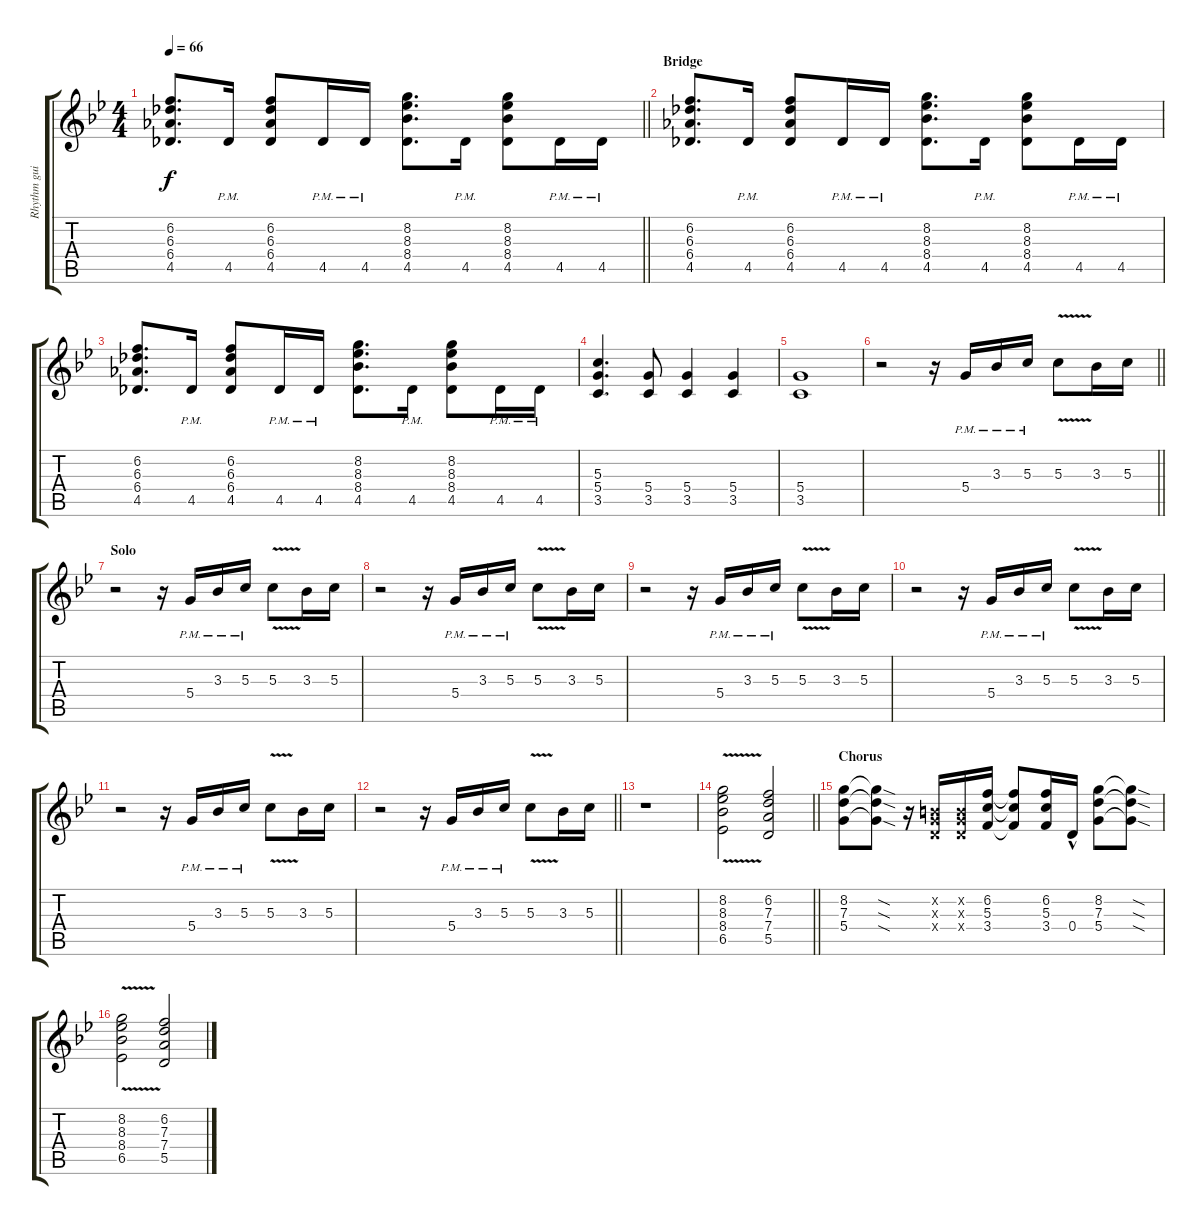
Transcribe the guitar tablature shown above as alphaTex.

\track ("Rhythm guitar" "Rhythm gui") {instrument distortionguitar}
\staff {score tabs}
\tuning (E4 B3 G3 D3 A2 E2) {hide}
\ts (4 4)
\tempo 66
\clef g2
\barLineRight lightlight
\ks bb
(6.2 6.3 6.4 4.5).8{d dy f} 4.5{pm}.16 (6.2 6.3 6.4 4.5).8 4.5{pm}.16 4.5{pm}.16 (8.2 8.3 8.4 4.5).8{d} 4.5{pm}.16 (8.2 8.3 8.4 4.5).8 4.5{pm}.16 4.5{pm}.16 |
\section ("" "Bridge")
(6.2 6.3 6.4 4.5).8{d} 4.5{pm}.16 (6.2 6.3 6.4 4.5).8 4.5{pm}.16 4.5{pm}.16 (8.2 8.3 8.4 4.5).8{d} 4.5{pm}.16 (8.2 8.3 8.4 4.5).8 4.5{pm}.16 4.5{pm}.16 |
(6.2 6.3 6.4 4.5).8{d} 4.5{pm}.16 (6.2 6.3 6.4 4.5).8 4.5{pm}.16 4.5{pm}.16 (8.2 8.3 8.4 4.5).8{d} 4.5{pm}.16 (8.2 8.3 8.4 4.5).8 4.5{pm}.16 4.5{pm}.16 |
(5.3 5.4 3.5).4{d} (5.4 3.5).8 (5.4 3.5).4 (5.4 3.5).4 |
(5.4 3.5).1 |
\barLineRight lightlight
r.2 r.16 5.4{pm}.16 3.3{pm}.16 5.3{pm}.16 5.3{v}.8 3.3.16 5.3.16 |
\section ("" "Solo")
r.2 r.16 5.4{pm}.16 3.3{pm}.16 5.3{pm}.16 5.3{v}.8 3.3.16 5.3.16 |
r.2 r.16 5.4{pm}.16 3.3{pm}.16 5.3{pm}.16 5.3{v}.8 3.3.16 5.3.16 |
r.2 r.16 5.4{pm}.16 3.3{pm}.16 5.3{pm}.16 5.3{v}.8 3.3.16 5.3.16 |
r.2 r.16 5.4{pm}.16 3.3{pm}.16 5.3{pm}.16 5.3{v}.8 3.3.16 5.3.16 |
r.2 r.16 5.4{pm}.16 3.3{pm}.16 5.3{pm}.16 5.3{v}.8 3.3.16 5.3.16 |
\barLineRight lightlight
r.2 r.16 5.4{pm}.16 3.3{pm}.16 5.3{pm}.16 5.3{v}.8 3.3.16 5.3.16 |
r.1 |
\barLineRight lightlight
(8.2 8.3 8.4{v} 6.5).2 (6.2 7.3 7.4 5.5).2 |
\section ("" "Chorus")
(8.2 7.3 5.4).8 (8.2{sod t} 7.3{sod t} 5.4{sod t}).8 r.16 (0.2{x} 0.3{x} 0.4{x}).16 (0.2{x} 0.3{x} 0.4{x}).16 (6.2 5.3 3.4).16 (6.2{t} 5.3{t} 3.4{t}).8 (6.2 5.3 3.4).16 0.4{hac}.16 (8.2 7.3 5.4).8 (8.2{sod t} 7.3{sod t} 5.4{sod t}).8 |
(8.2 8.3 8.4{v} 6.5).2 (6.2 7.3 7.4 5.5).2
